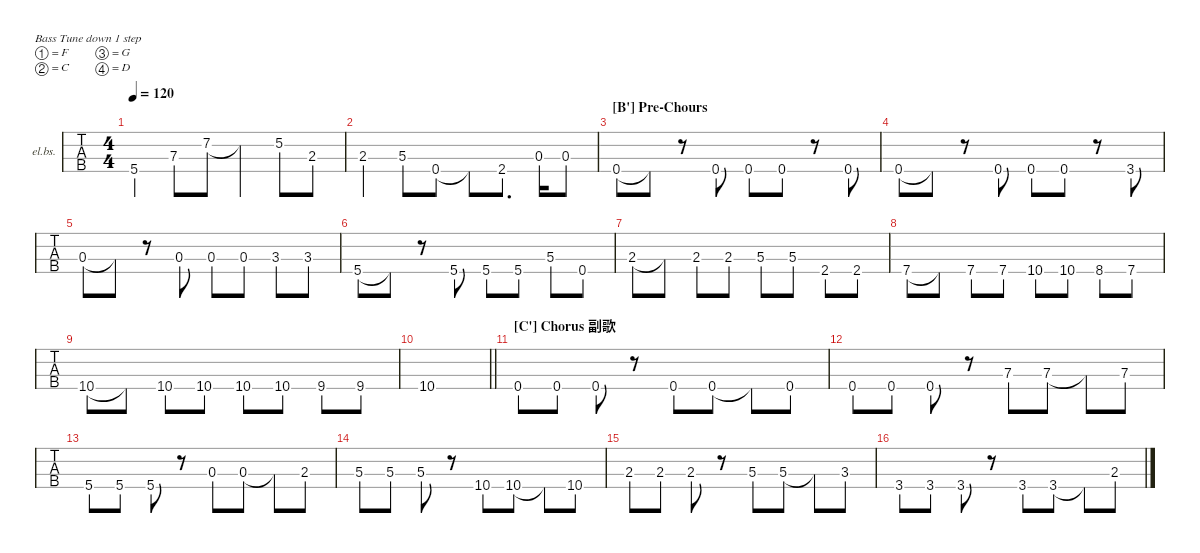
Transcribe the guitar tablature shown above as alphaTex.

\defaultSystemsLayout 4
\hideDynamics
\bracketExtendMode nobrackets
\firstSystemTrackNameOrientation horizontal
\track ("Electric Bass" "el.bs.") {instrument electricbassfinger}
\staff {tabs}
\tuning (F2 C2 G1 D1)
\ts (4 4)
\tempo 120
\clef f4
\ks dminor
5.4{acc forcenatural}.4{dy ff} 7.3{acc forcenatural}.8 7.2{acc forcenatural}.8 7.2{t acc forcenatural}.4 5.2{acc forcenatural}.8 2.3{acc forcenatural}.8 |
2.3{acc forcenatural}.4 5.3{acc forcenatural}.8 0.4{acc forcenatural}.8 0.4{t acc forcenatural}.8 2.4{acc forcenatural}.8{d} 0.3{acc forcenatural}.16 0.3{acc forcenatural}.8 |
\section ("B'" "Pre-Chours")
0.4{acc forcenatural}.8 0.4{t acc forcenatural}.8 r.8 0.4{acc forcenatural}.8 0.4{acc forcenatural}.8 0.4{acc forcenatural}.8 r.8 0.4{acc forcenatural}.8 |
0.4{acc forcenatural}.8 0.4{t acc forcenatural}.8 r.8 0.4{acc forcenatural}.8 0.4{acc forcenatural}.8 0.4{acc forcenatural}.8 r.8 3.4{acc forcenatural}.8 |
0.3{acc forcenatural}.8 0.3{t acc forcenatural}.8 r.8 0.3{acc forcenatural}.8 0.3{acc forcenatural}.8 0.3{acc forcenatural}.8 3.3{acc b}.8 3.3{acc b}.8 |
5.4{acc forcenatural}.8 5.4{t acc forcenatural}.8 r.8 5.4{acc forcenatural}.8 5.4{acc forcenatural}.8 5.4{acc forcenatural}.8 5.3{acc forcenatural}.8 0.4{acc forcenatural}.8 |
2.3{acc forcenatural}.8 2.3{t acc forcenatural}.8 2.3{acc forcenatural}.8 2.3{acc forcenatural}.8 5.3{acc forcenatural}.8 5.3{acc forcenatural}.8 2.4{acc forcenatural}.8 2.4{acc forcenatural}.8 |
7.4{acc forcenatural}.8 7.4{t acc forcenatural}.8 7.4{acc forcenatural}.8 7.4{acc forcenatural}.8 10.4{acc forcenatural}.8 10.4{acc forcenatural}.8 8.4{acc b}.8 7.4{acc forcenatural}.8 |
10.4{acc forcenatural}.8 10.4{t acc forcenatural}.8 10.4{acc forcenatural}.8 10.4{acc forcenatural}.8 10.4{acc forcenatural}.8 10.4{acc forcenatural}.8 9.4{acc forcenatural}.8 9.4{acc forcenatural}.8 |
\barLineRight lightlight
10.4{acc forcenatural}.1 |
\section ("C'" "Chorus 副歌")
0.4{acc forcenatural}.8 0.4{acc forcenatural}.8 0.4{acc forcenatural}.8 r.8 0.4{acc forcenatural}.8 0.4{acc forcenatural}.8 0.4{t acc forcenatural}.8 0.4{acc forcenatural}.8 |
0.4{acc forcenatural}.8 0.4{acc forcenatural}.8 0.4{acc forcenatural}.8 r.8 7.3{acc forcenatural}.8 7.3{acc forcenatural}.8 7.3{t acc forcenatural}.8 7.3{acc forcenatural}.8 |
5.4{acc forcenatural}.8 5.4{acc forcenatural}.8 5.4{acc forcenatural}.8 r.8 0.3{acc forcenatural}.8 0.3{acc forcenatural}.8 0.3{t acc forcenatural}.8 2.3{acc forcenatural}.8 |
5.3{acc forcenatural}.8 5.3{acc forcenatural}.8 5.3{acc forcenatural}.8 r.8 10.4{acc forcenatural}.8 10.4{acc forcenatural}.8 10.4{t acc forcenatural}.8 10.4{acc forcenatural}.8 |
2.3{acc forcenatural}.8 2.3{acc forcenatural}.8 2.3{acc forcenatural}.8 r.8 5.3{acc forcenatural}.8 5.3{acc forcenatural}.8 5.3{t acc forcenatural}.8 3.3{acc b}.8 |
3.4{acc forcenatural}.8 3.4{acc forcenatural}.8 3.4{acc forcenatural}.8 r.8 3.4{acc forcenatural}.8 3.4{acc forcenatural}.8 3.4{t acc forcenatural}.8 2.3{acc forcenatural}.8
